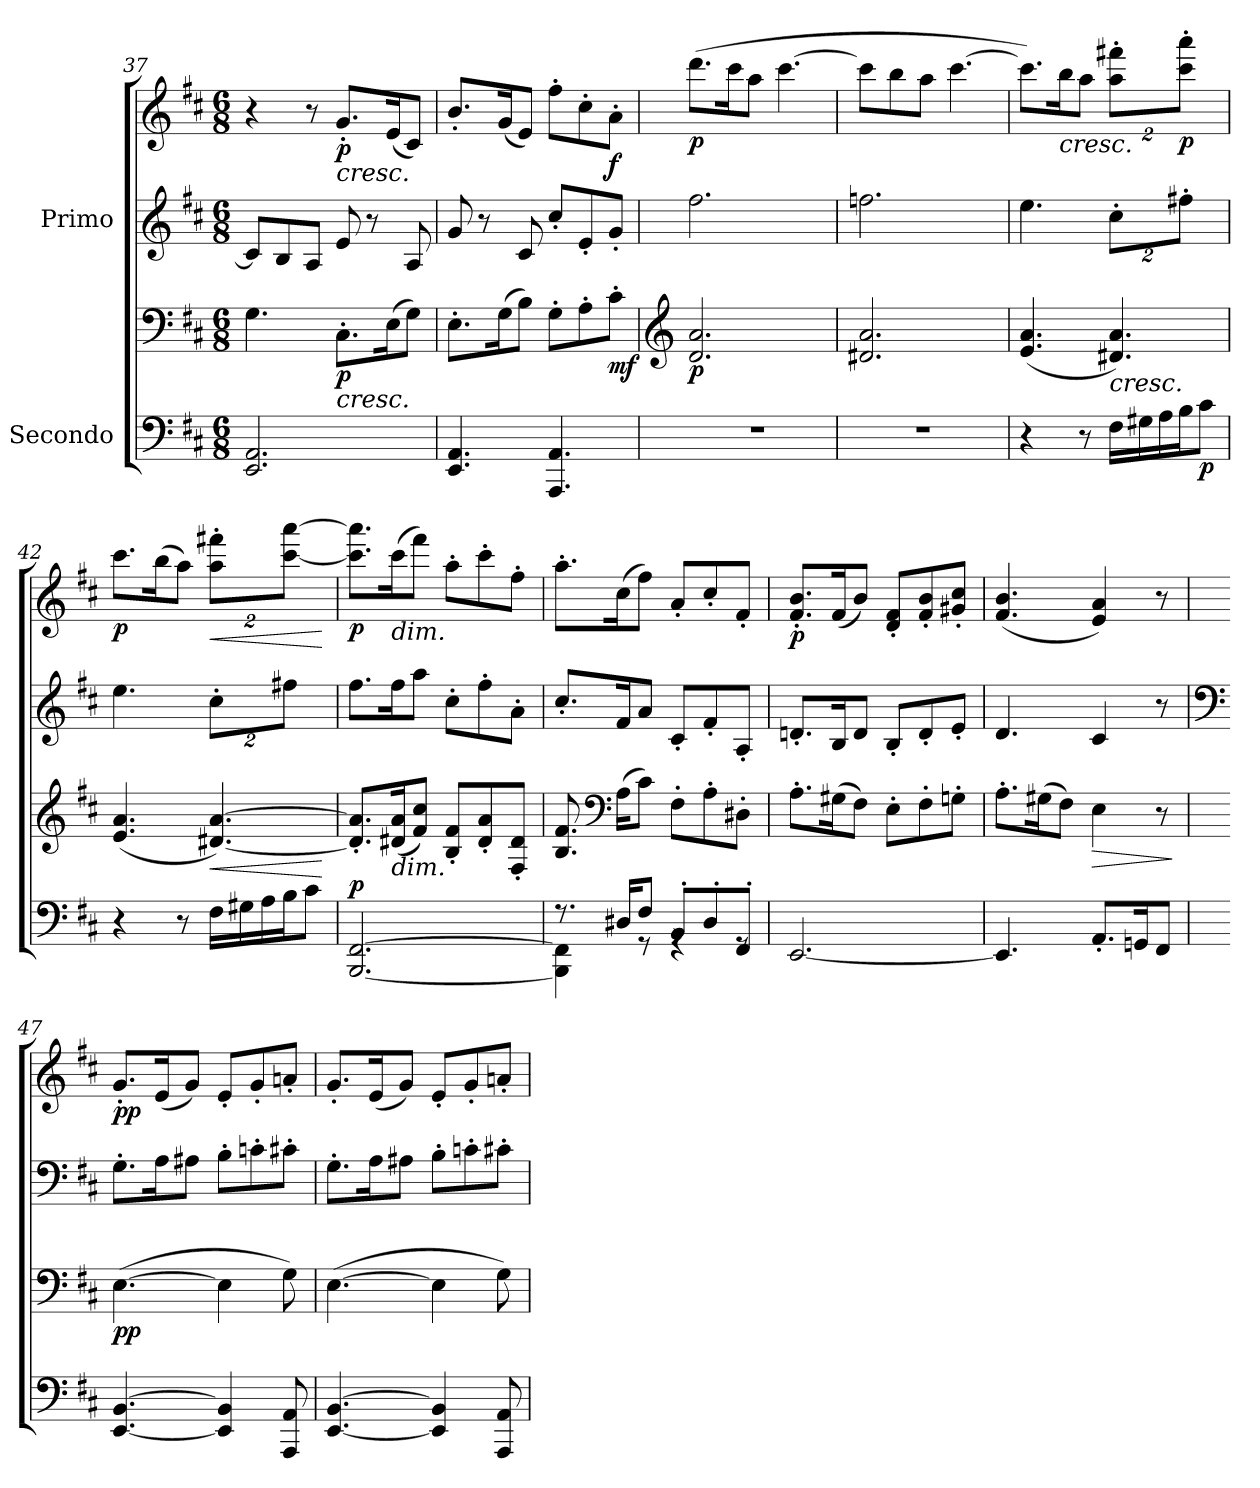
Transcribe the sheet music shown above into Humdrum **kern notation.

**kern	**kern	**dynam	**kern	**kern	**dynam
*part2	*part2	*part2	*part1	*part1	*part1
*staff4	*staff3	*staff3/4	*staff2	*staff1	*staff1/2
*I"Secondo	*	*	*I"Primo	*	*
*clefF4	*clefF4	*	*clefG2	*clefG2	*
*k[f#c#]	*k[f#c#]	*	*k[f#c#]	*k[f#c#]	*
*M6/8	*M6/8	*	*M6/8	*M6/8	*
=37	=37	=37	=37	=37	=37
2.EE/ 2.AA/	4.G\	.	8c#/L]	4r	.
.	.	.	8B/	.	.
.	.	.	8A/J	8r	.
*	*	*	*	*MM111	*
!	!	!LO:HP:b	!	!	!LO:HP:b
!	!	!LO:DY:n=1:b	!	!	!LO:DY:n=1:b
.	8.C#'\L	< p	8e/	8.g'/L	< p
.	.	.	8r	.	.
.	(>16E\K	.	.	(<16e/K	.
.	8G\J)	.	8A/	8c#/J)	.
=38	=38	=38	=38	=38	=38
*	*	*	*	*MM114	*
4.EE/ 4.AA/	8.E'\L	.	8g/	8.b'/L	.
.	.	.	8r	.	.
.	(>16G\K	.	.	(<16g/K	.
.	8B\J)	.	8c#/	8e/J)	.
*	*	*	*	*MM117	*
4.AAA/ 4.AA/	8G'\L	.	8cc#'/L	8ff#'\L	.
.	8A'\	.	8e'/	8cc#'\	.
*	*	*	*	*MM90	*
!	!	!LO:DY:b	!	!	!LO:DY:b
.	8c#'\J	mf	8g'/J	8a'\J	f
.	.	[	.	.	[
=39	=39	=39	=39	=39	=39
*	*clefG2	*	*	*	*
*	*	*	*	*MM120	*
!	!	!LO:DY:b	!	!	!LO:DY:b
2.r	2.d/ 2.a/	p	2.ff#\	(>8.ddd\L	p
.	.	.	.	16ccc#\K	.
.	.	.	.	8aa\J	.
.	.	.	.	[4.ccc#\	.
=40	=40	=40	=40	=40	=40
2.r	2.d#X/ 2.a/	.	2.ffn\	8ccc#\L]	.
.	.	.	.	8bb\	.
.	.	.	.	8aa\J	.
.	.	.	.	[4.ccc#\	.
!!LO:PB:g=z
=41	=41	=41	=41	=41	=41
4r	(<4.e/ 4.a/	.	4.ee\	8.ccc#\L])	.
!	!	!	!	!	!LO:HP:b
.	.	.	.	16bb\K	<
8r	.	.	.	8aa\J	.
!	!	!LO:HP:b	!	!	!
*	*	*	*Xbrackettup	*Xbrackettup	*
16F#\LL	4.d#X/ 4.a/)	<	16%3cc#'\L	16%3aa\' 16%3fff#X\'L	.
16G#X\	.	.	.	.	.
16A\	.	.	.	.	.
!	!	!	!	!	!LO:DY:b
16B\J	.	.	16%3ff#X'\J	16%3ccc#\' 16%3aaa\'J	p
!	!	!LO:DY:b=2	!	!	!
8c#\J	.	p	.	.	.
.	.	[	.	.	[
=42	=42	=42	=42	=42	=42
!	!	!LO:DY:b	!	!	!
!	!	!LO:DY:n=1:b	!	!	!
!	!	!LO:DY:n=2:b	!	!	!LO:DY:b
4r	(<4.e/ 4.a/	other-dynamics p other-dynamics	4.ee\	8.ccc#\L	p
.	.	.	.	(>16bb\K	.
8r	.	.	.	8aa\J)	.
!	!	!LO:HP:b	!	!	!LO:HP:b
16F#\LL	[4.d#X/ [4.a/)	<	16%3cc#'\L	16%3aa\' 16%3fff#X\'L	<
16G#X\	.	.	.	.	.
16A\	.	.	.	.	.
16B\J	.	.	16%3ff#X\J	[16%3ccc#\ [16%3aaa\J	.
8c#\J	.	.	.	.	.
.	.	[	.	.	[
=43	=43	=43	=43	=43	=43
!	!	!LO:DY:a=2	!	!	!LO:DY:b
[2.BBB/ [2.FF#/	8.d#/]' 8.a/]'L	p	8.ff#\L	8.ccc#\] 8.aaa\]L	p
!	!	!	!	!LO:TX:b:i:t=dim.	!
!	!LO:TX:b:i:t=dim.	!	!	!	!
.	(<16d#X/ 16a/K	.	16ff#\K	(>16ccc#\K	.
.	8f#/ 8cc#/J)	.	8aa\J	8fff#\J)	.
.	8B/' 8f#/'L	.	8cc#'\L	8aa'\L	.
.	8d#/' 8a/'	.	8ff#'\	8ccc#'\	.
.	8F#/' 8d#/'J	.	8a'\J	8ff#'\J	.
=44	=44	=44	=44	=44	=44
*^	*	*	*	*	*
8.r	4BBB\] 4FF#\]	8.B/ 8.f#/	.	8.cc#'/L	8.aa'\L	.
*	*	*clefF4	*	*	*	*
16D#X/KL	.	(>16A\KL	.	16f#/K	(>16cc#\K	.
8F#/J	8rGG	8c#\J)	.	8a/J	8ff#\J)	.
8BB'/L	4rGG	8F#'\L	.	8c#'/L	8a'/L	.
8D#'/	.	8A'\	.	8f#'/	8cc#'/	.
8FF#'/J	8rGG	8D#X'\J	.	8A'/J	8f#'/J	.
!!LO:LB:g=z
=45	=45	=45	=45	=45	=45	=45
!	!	!	!LO:DY:b	!	!	!
!	!	!	!LO:DY:n=1:b	!	!	!
!	!	!	!LO:DY:n=2:b	!	!	!LO:DY:b
*v	*v	*	*	*	*	*
[2.EE/	8.A'\L	other-dynamics p other-dynamics	8.dn'/L	8.f#/' 8.b/'L	p
.	(>16G#X\K	.	16B/K	(<16f#/K	.
.	8F#\J)	.	8d/J	8b/J)	.
.	8E'\L	.	8B'/L	8d/' 8f#/'L	.
.	8F#'\	.	8d'/	8f#/' 8b/'	.
.	8Gn'\J	.	8e'/J	8g#X/' 8cc#/'J	.
=46	=46	=46	=46	=46	=46
*	*	*	*	*MM114	*
4.EE/]	8.A'\L	.	4.d/	(<4.f#/ 4.b/	.
.	(>16G#X\K	.	.	.	.
.	8F#\J)	.	.	.	.
*	*	*	*	*MM108	*
!	!	!LO:HP:b	!	!	!
8.AA'/L	4E\	>	4c#/	4e/ 4a/)	.
16GGn/K	.	.	.	.	.
8FF#/J	8r	.	8r	8r	.
.	.	]	.	.	.
=47	=47	=47	=47	=47	=47
*	*	*	*clefF4	*	*
*	*	*	*	*MM120	*
!	!	!LO:DY:b	!	!	!LO:DY:b
[4.EE/ [4.BB/	(>[4.E\	pp	8.G'\L	8.g'/L	pp
.	.	.	16A\K	(<16e/K	.
.	.	.	8A#X\J	8g/J)	.
4EE/] 4BB/]	4E\]	.	8B'\L	8e'/L	.
.	.	.	8cn'\	8g'/	.
8AAA/ 8AA/	8G\)	.	8c#X'\J	8an'/J	.
=48	=48	=48	=48	=48	=48
[4.EE/ [4.BB/	(>[4.E\	.	8.G'\L	8.g'/L	.
.	.	.	16A\K	(<16e/K	.
.	.	.	8A#X\J	8g/J)	.
4EE/] 4BB/]	4E\]	.	8B'\L	8e'/L	.
.	.	.	8cn'\	8g'/	.
8AAA/ 8AA/	8G\)	.	8c#X'\J	8an'/J	.
=	=	=	=	=	=
*-	*-	*-	*-	*-	*-
